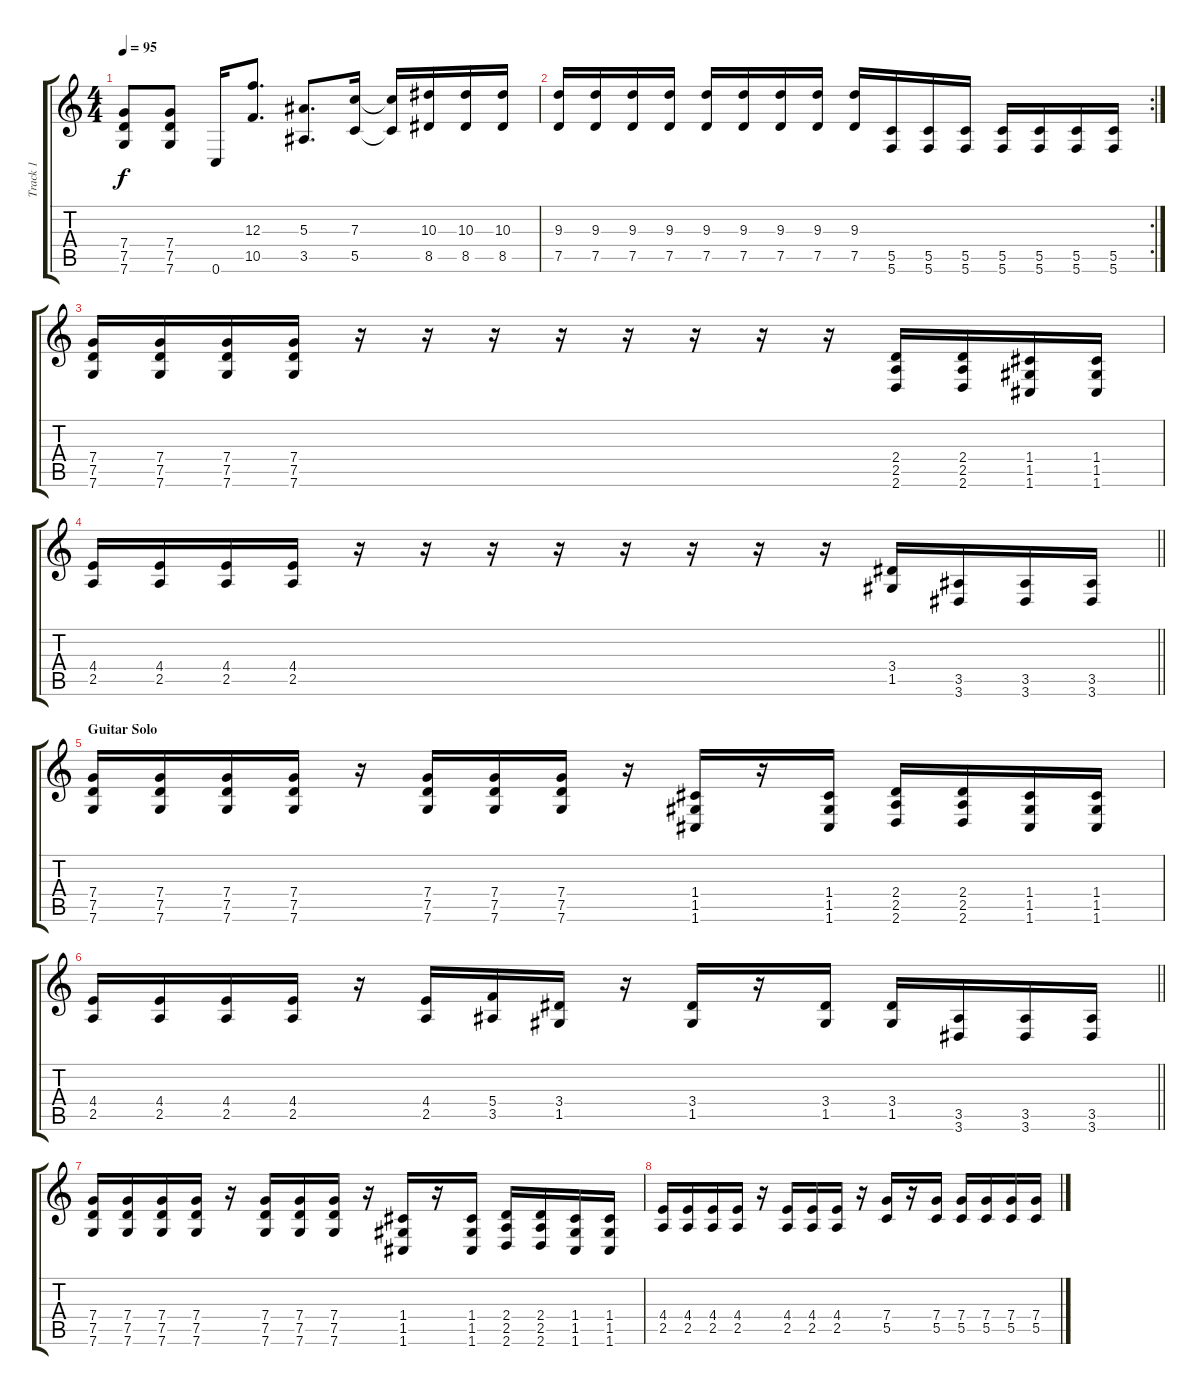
\track ("Track 1" "Track 1") {instrument distortionguitar}
\staff {score tabs}
\tuning (D4 A3 F3 C3 G2 C2) {hide}
\ts (4 4)
\tempo 95
\clef g2
\ks c
(7.4 7.5 7.6).8{dy f} (7.4 7.5 7.6).8 0.6.16 (12.3 10.5).8{d} (5.3 3.5).8{d} (7.3 5.5).16 (7.3{t} 5.5{t}).16 (10.3 8.5).16 (10.3 8.5).16 (10.3 8.5).16 |
\rc 2
(9.3 7.5).16 (9.3 7.5).16 (9.3 7.5).16 (9.3 7.5).16 (9.3 7.5).16 (9.3 7.5).16 (9.3 7.5).16 (9.3 7.5).16 (9.3 7.5).16 (5.5 5.6).16 (5.5 5.6).16 (5.5 5.6).16 (5.5 5.6).16 (5.5 5.6).16 (5.5 5.6).16 (5.5 5.6).16 |
(7.4 7.5 7.6).16{balance 14} (7.4 7.5 7.6).16 (7.4 7.5 7.6).16 (7.4 7.5 7.6).16 r.16 r.16 r.16 r.16 r.16 r.16 r.16 r.16 (2.4 2.5 2.6).16 (2.4 2.5 2.6).16 (1.4 1.5 1.6).16 (1.4 1.5 1.6).16 |
\barLineRight lightlight
(4.4 2.5).16 (4.4 2.5).16 (4.4 2.5).16 (4.4 2.5).16 r.16 r.16 r.16 r.16 r.16 r.16 r.16 r.16 (3.4 1.5).16 (3.5 3.6).16 (3.5 3.6).16 (3.5 3.6).16 |
\section ("" "Guitar Solo")
(7.4 7.5 7.6).16{balance 14} (7.4 7.5 7.6).16 (7.4 7.5 7.6).16 (7.4 7.5 7.6).16 r.16 (7.4 7.5 7.6).16 (7.4 7.5 7.6).16 (7.4 7.5 7.6).16 r.16 (1.4 1.5 1.6).16 r.16 (1.4 1.5 1.6).16 (2.4 2.5 2.6).16 (2.4 2.5 2.6).16 (1.4 1.5 1.6).16 (1.4 1.5 1.6).16 |
\barLineRight lightlight
(4.4 2.5).16 (4.4 2.5).16 (4.4 2.5).16 (4.4 2.5).16 r.16 (4.4 2.5).16 (5.4 3.5).16 (3.4 1.5).16 r.16 (3.4 1.5).16 r.16 (3.4 1.5).16 (3.4 1.5).16 (3.5 3.6).16 (3.5 3.6).16 (3.5 3.6).16 |
(7.4 7.5 7.6).16{balance 14} (7.4 7.5 7.6).16 (7.4 7.5 7.6).16 (7.4 7.5 7.6).16 r.16 (7.4 7.5 7.6).16 (7.4 7.5 7.6).16 (7.4 7.5 7.6).16 r.16 (1.4 1.5 1.6).16 r.16 (1.4 1.5 1.6).16 (2.4 2.5 2.6).16 (2.4 2.5 2.6).16 (1.4 1.5 1.6).16 (1.4 1.5 1.6).16 |
(4.4 2.5).16 (4.4 2.5).16 (4.4 2.5).16 (4.4 2.5).16 r.16 (4.4 2.5).16 (4.4 2.5).16 (4.4 2.5).16 r.16 (7.4 5.5).16 r.16 (7.4 5.5).16 (7.4 5.5).16 (7.4 5.5).16 (7.4 5.5).16 (7.4 5.5).16
